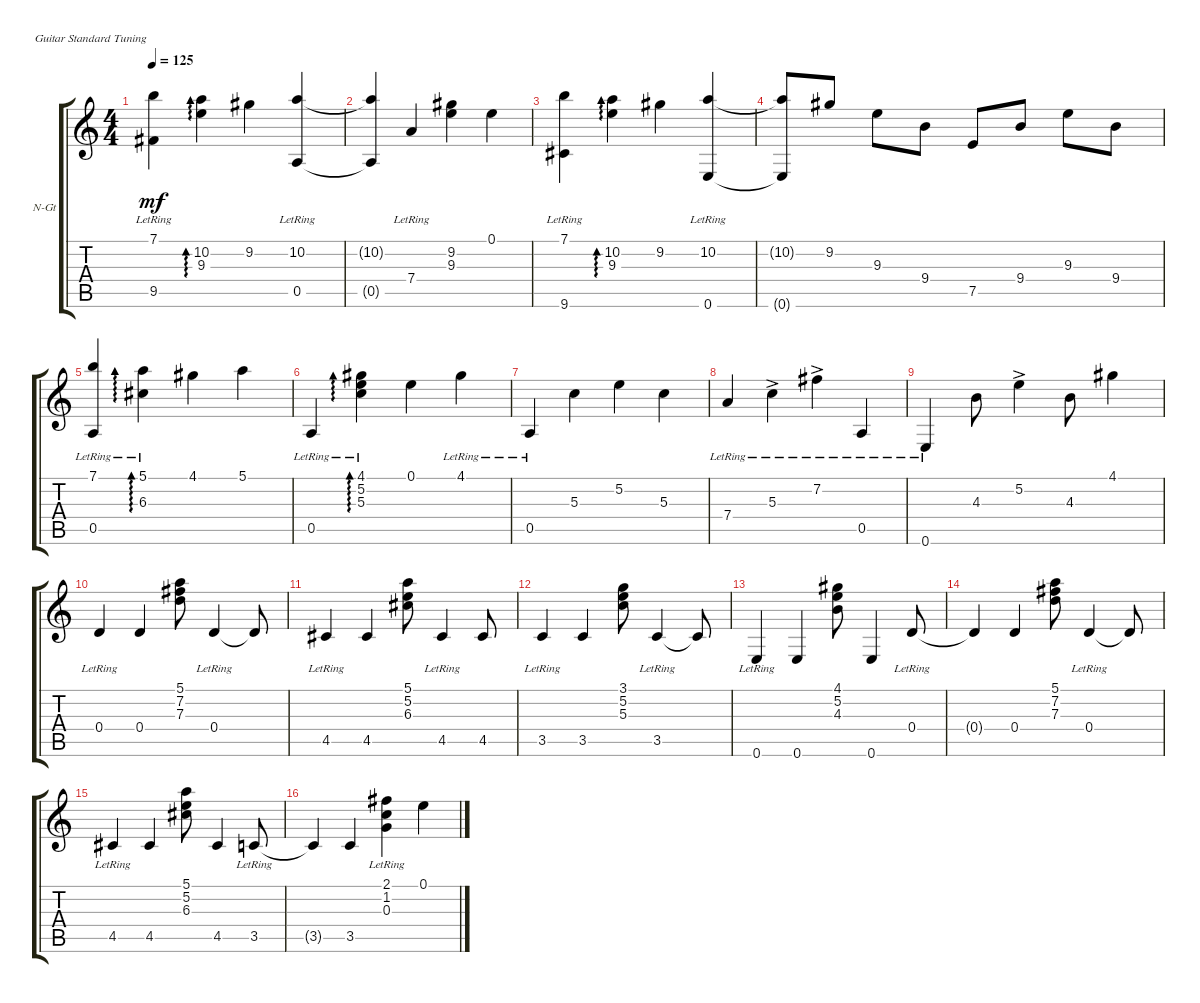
\defaultSystemsLayout 4
\bracketExtendMode groupsimilarinstruments
\firstSystemTrackNameOrientation horizontal
\otherSystemsTrackNameOrientation horizontal
\track ("Nylon Guitar" "N-Gt") {instrument acousticguitarnylon}
\staff {score tabs}
\tuning (E4 B3 G3 D3 A2 E2)
\ts (4 4)
\tempo 125
\clef g2
\ks c
(9.5{lr} 7.1).4{dy mf} (10.2 9.3).4{ad 0} 9.2.4 (10.2 0.5{lr}).4 |
(10.2{t} 0.5{t}).4 7.4{lr}.4 (9.3 9.2).4 0.1.4 |
(9.6{lr} 7.1).4 (9.3 10.2).4{ad 0} 9.2.4 (0.6{lr} 10.2).4 |
(0.6{t} 10.2{t}).8 9.2.8 9.3.8 9.4.8 7.5.8 9.4.8 9.3.8 9.4.8 |
(0.5{lr} 7.1{lr}).4 (6.3{lr} 5.1{lr}).4{ad 0} 4.1.4 5.1.4 |
0.5{lr}.4 (5.3{lr} 5.2{lr} 4.1{lr}).4{ad 0} 0.1.4 4.1{lr}.4 |
0.5{lr}.4 5.3.4 5.2.4 5.3.4 |
7.4{lr}.4 5.3{ac lr}.4 7.2{ac lr}.4 0.5{lr}.4 |
0.6{lr}.4 4.3.8 5.2{ac}.4 4.3.8 4.1.4 |
0.4{lr}.4 0.4.4 (5.1 7.3 7.2).8 0.4{lr}.4 0.4{t}.8 |
4.5{lr}.4 4.5.4 (5.1 5.2 6.3).8 4.5{lr}.4 4.5.8 |
3.5{lr}.4 3.5.4 (5.3 5.2 3.1).8 3.5{lr}.4 3.5{t}.8 |
0.6{lr}.4 0.6.4 (4.1 4.3 5.2).8 0.6.4 0.4{lr}.8 |
0.4{t}.4 0.4.4 (5.1 7.3 7.2).8 0.4{lr}.4 0.4{t}.8 |
4.5{lr}.4 4.5.4 (5.1 5.2 6.3).8 4.5.4 3.5{lr}.8 |
3.5{t}.4 3.5.4 (2.1{lr} 0.3{lr} 1.2{lr}).4 0.1.4
